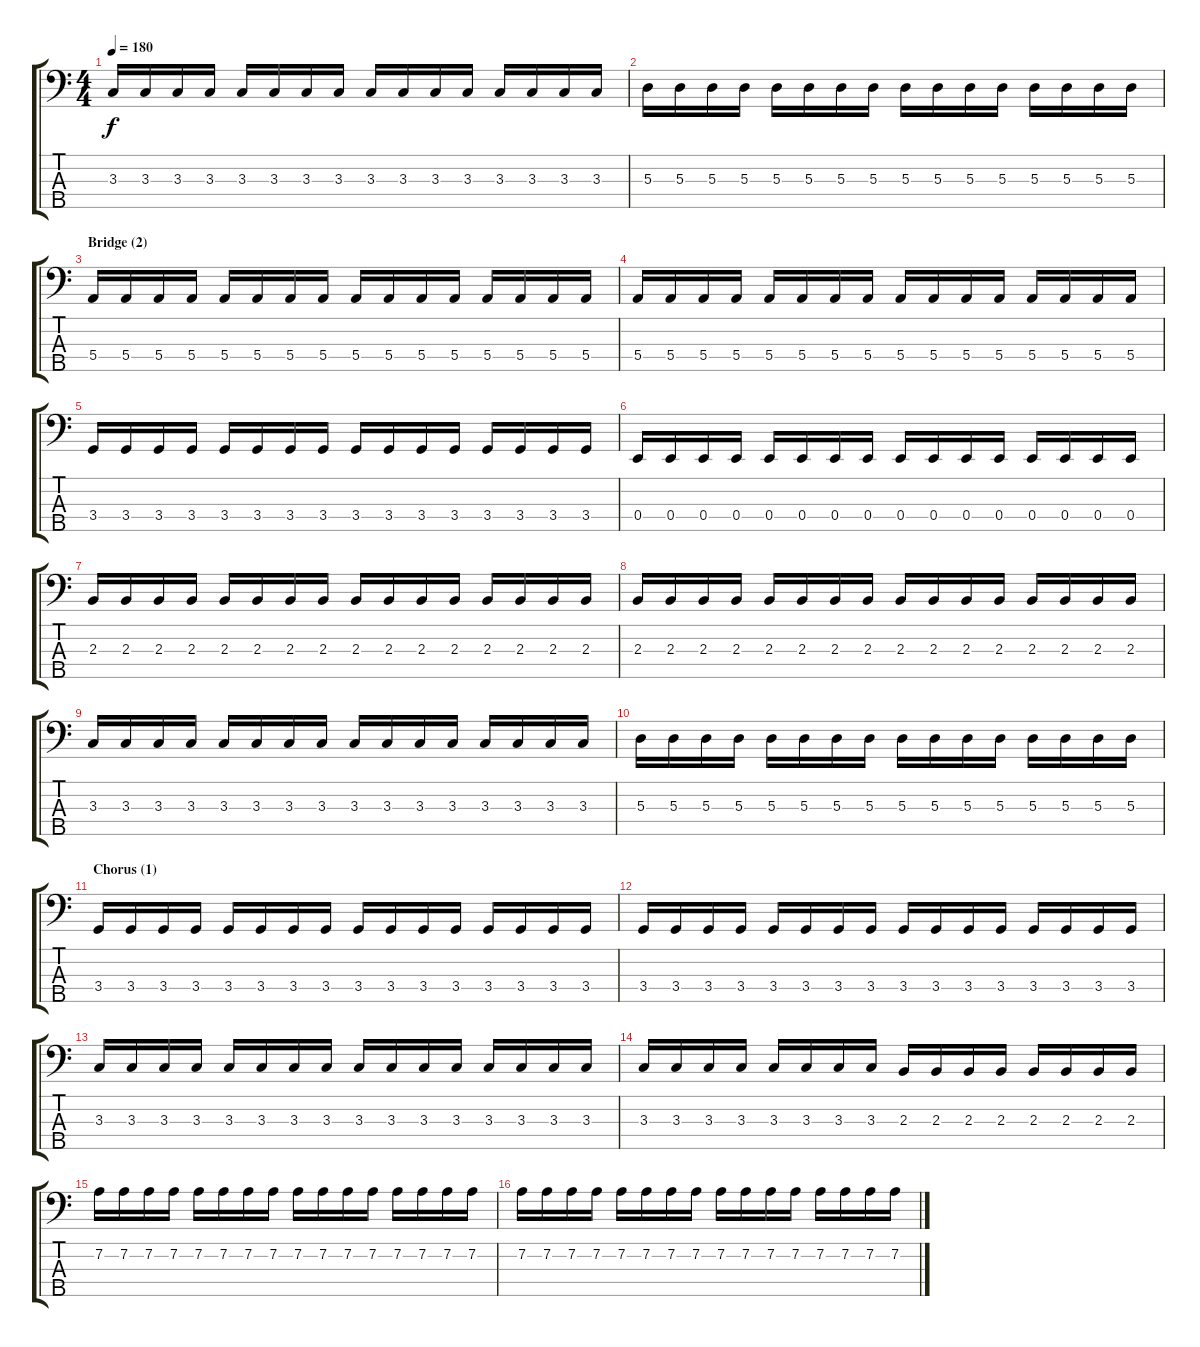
\track "" {instrument electricbassfinger}
\staff {score tabs}
\tuning (G2 D2 A1 E1 B0) {hide}
\ts (4 4)
\tempo 180
\clef f4
\ks c
3.3.16{dy f} 3.3.16 3.3.16 3.3.16 3.3.16 3.3.16 3.3.16 3.3.16 3.3.16 3.3.16 3.3.16 3.3.16 3.3.16 3.3.16 3.3.16 3.3.16 |
5.3.16 5.3.16 5.3.16 5.3.16 5.3.16 5.3.16 5.3.16 5.3.16 5.3.16 5.3.16 5.3.16 5.3.16 5.3.16 5.3.16 5.3.16 5.3.16 |
\section ("" "Bridge (2)")
5.4.16 5.4.16 5.4.16 5.4.16 5.4.16 5.4.16 5.4.16 5.4.16 5.4.16 5.4.16 5.4.16 5.4.16 5.4.16 5.4.16 5.4.16 5.4.16 |
5.4.16 5.4.16 5.4.16 5.4.16 5.4.16 5.4.16 5.4.16 5.4.16 5.4.16 5.4.16 5.4.16 5.4.16 5.4.16 5.4.16 5.4.16 5.4.16 |
3.4.16 3.4.16 3.4.16 3.4.16 3.4.16 3.4.16 3.4.16 3.4.16 3.4.16 3.4.16 3.4.16 3.4.16 3.4.16 3.4.16 3.4.16 3.4.16 |
0.4.16 0.4.16 0.4.16 0.4.16 0.4.16 0.4.16 0.4.16 0.4.16 0.4.16 0.4.16 0.4.16 0.4.16 0.4.16 0.4.16 0.4.16 0.4.16 |
2.3.16 2.3.16 2.3.16 2.3.16 2.3.16 2.3.16 2.3.16 2.3.16 2.3.16 2.3.16 2.3.16 2.3.16 2.3.16 2.3.16 2.3.16 2.3.16 |
2.3.16 2.3.16 2.3.16 2.3.16 2.3.16 2.3.16 2.3.16 2.3.16 2.3.16 2.3.16 2.3.16 2.3.16 2.3.16 2.3.16 2.3.16 2.3.16 |
3.3.16 3.3.16 3.3.16 3.3.16 3.3.16 3.3.16 3.3.16 3.3.16 3.3.16 3.3.16 3.3.16 3.3.16 3.3.16 3.3.16 3.3.16 3.3.16 |
5.3.16 5.3.16 5.3.16 5.3.16 5.3.16 5.3.16 5.3.16 5.3.16 5.3.16 5.3.16 5.3.16 5.3.16 5.3.16 5.3.16 5.3.16 5.3.16 |
\section ("" "Chorus (1)")
3.4.16 3.4.16 3.4.16 3.4.16 3.4.16 3.4.16 3.4.16 3.4.16 3.4.16 3.4.16 3.4.16 3.4.16 3.4.16 3.4.16 3.4.16 3.4.16 |
3.4.16 3.4.16 3.4.16 3.4.16 3.4.16 3.4.16 3.4.16 3.4.16 3.4.16 3.4.16 3.4.16 3.4.16 3.4.16 3.4.16 3.4.16 3.4.16 |
3.3.16 3.3.16 3.3.16 3.3.16 3.3.16 3.3.16 3.3.16 3.3.16 3.3.16 3.3.16 3.3.16 3.3.16 3.3.16 3.3.16 3.3.16 3.3.16 |
3.3.16 3.3.16 3.3.16 3.3.16 3.3.16 3.3.16 3.3.16 3.3.16 2.3.16 2.3.16 2.3.16 2.3.16 2.3.16 2.3.16 2.3.16 2.3.16 |
7.2.16 7.2.16 7.2.16 7.2.16 7.2.16 7.2.16 7.2.16 7.2.16 7.2.16 7.2.16 7.2.16 7.2.16 7.2.16 7.2.16 7.2.16 7.2.16 |
7.2.16 7.2.16 7.2.16 7.2.16 7.2.16 7.2.16 7.2.16 7.2.16 7.2.16 7.2.16 7.2.16 7.2.16 7.2.16 7.2.16 7.2.16 7.2.16
